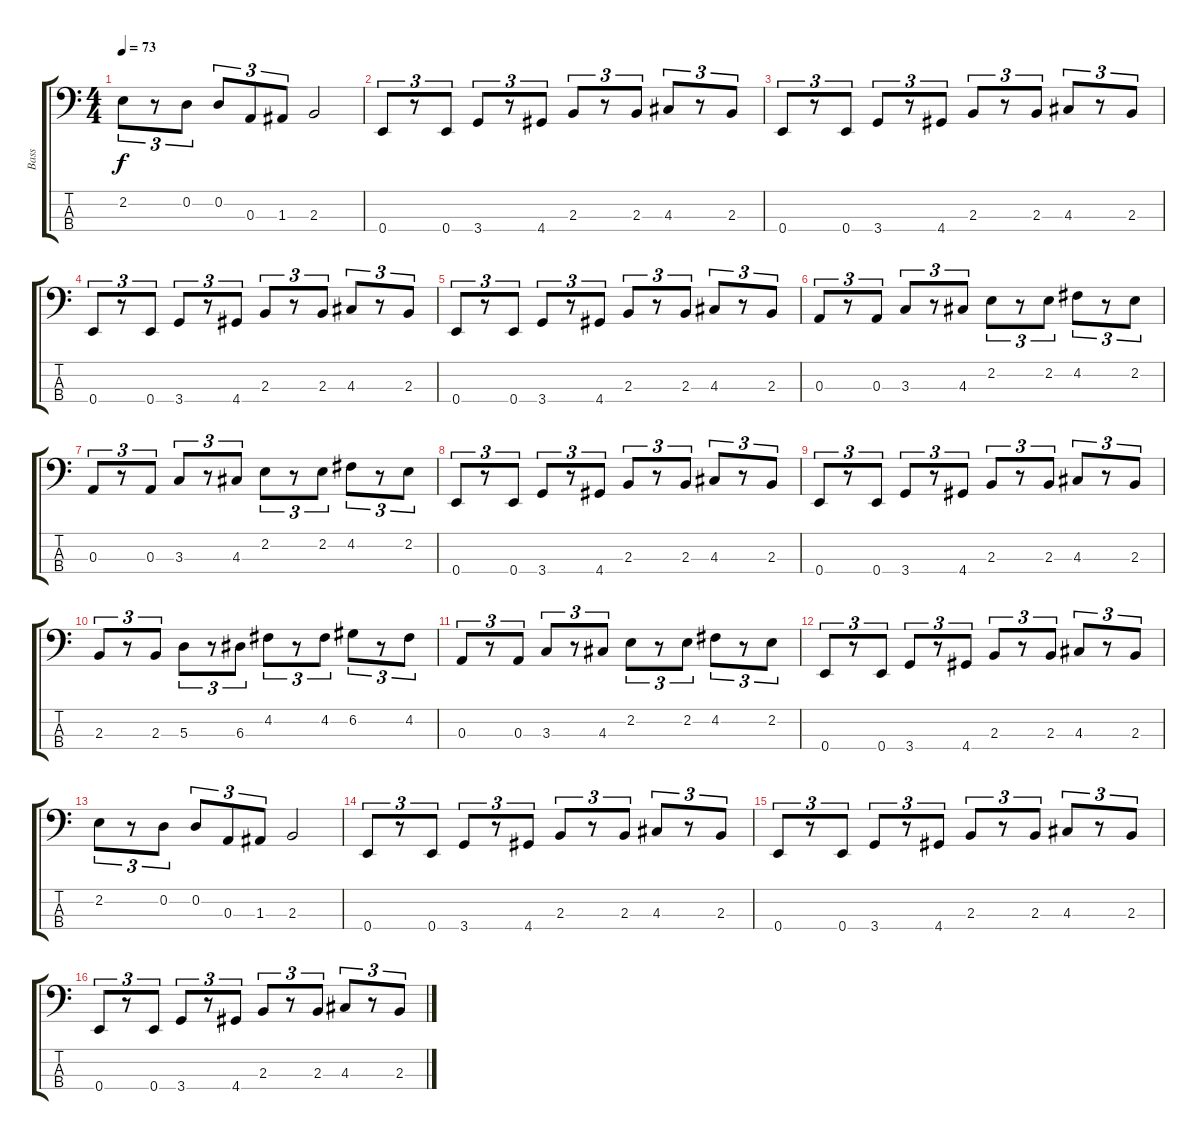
\track ("Bass" "Bass") {instrument electricbassfinger}
\staff {score tabs}
\tuning (G2 D2 A1 E1) {hide}
\ts (4 4)
\tempo 73
\clef f4
\ks c
2.2.8{tu (3 2) dy f} r.8{tu (3 2)} 0.2.8{tu (3 2)} 0.2.8{tu (3 2)} 0.3.8{tu (3 2)} 1.3.8{tu (3 2)} 2.3.2 |
0.4.8{tu (3 2)} r.8{tu (3 2)} 0.4.8{tu (3 2)} 3.4.8{tu (3 2)} r.8{tu (3 2)} 4.4.8{tu (3 2)} 2.3.8{tu (3 2)} r.8{tu (3 2)} 2.3.8{tu (3 2)} 4.3.8{tu (3 2)} r.8{tu (3 2)} 2.3.8{tu (3 2)} |
0.4.8{tu (3 2)} r.8{tu (3 2)} 0.4.8{tu (3 2)} 3.4.8{tu (3 2)} r.8{tu (3 2)} 4.4.8{tu (3 2)} 2.3.8{tu (3 2)} r.8{tu (3 2)} 2.3.8{tu (3 2)} 4.3.8{tu (3 2)} r.8{tu (3 2)} 2.3.8{tu (3 2)} |
0.4.8{tu (3 2)} r.8{tu (3 2)} 0.4.8{tu (3 2)} 3.4.8{tu (3 2)} r.8{tu (3 2)} 4.4.8{tu (3 2)} 2.3.8{tu (3 2)} r.8{tu (3 2)} 2.3.8{tu (3 2)} 4.3.8{tu (3 2)} r.8{tu (3 2)} 2.3.8{tu (3 2)} |
0.4.8{tu (3 2)} r.8{tu (3 2)} 0.4.8{tu (3 2)} 3.4.8{tu (3 2)} r.8{tu (3 2)} 4.4.8{tu (3 2)} 2.3.8{tu (3 2)} r.8{tu (3 2)} 2.3.8{tu (3 2)} 4.3.8{tu (3 2)} r.8{tu (3 2)} 2.3.8{tu (3 2)} |
0.3.8{tu (3 2)} r.8{tu (3 2)} 0.3.8{tu (3 2)} 3.3.8{tu (3 2)} r.8{tu (3 2)} 4.3.8{tu (3 2)} 2.2.8{tu (3 2)} r.8{tu (3 2)} 2.2.8{tu (3 2)} 4.2.8{tu (3 2)} r.8{tu (3 2)} 2.2.8{tu (3 2)} |
0.3.8{tu (3 2)} r.8{tu (3 2)} 0.3.8{tu (3 2)} 3.3.8{tu (3 2)} r.8{tu (3 2)} 4.3.8{tu (3 2)} 2.2.8{tu (3 2)} r.8{tu (3 2)} 2.2.8{tu (3 2)} 4.2.8{tu (3 2)} r.8{tu (3 2)} 2.2.8{tu (3 2)} |
0.4.8{tu (3 2)} r.8{tu (3 2)} 0.4.8{tu (3 2)} 3.4.8{tu (3 2)} r.8{tu (3 2)} 4.4.8{tu (3 2)} 2.3.8{tu (3 2)} r.8{tu (3 2)} 2.3.8{tu (3 2)} 4.3.8{tu (3 2)} r.8{tu (3 2)} 2.3.8{tu (3 2)} |
0.4.8{tu (3 2)} r.8{tu (3 2)} 0.4.8{tu (3 2)} 3.4.8{tu (3 2)} r.8{tu (3 2)} 4.4.8{tu (3 2)} 2.3.8{tu (3 2)} r.8{tu (3 2)} 2.3.8{tu (3 2)} 4.3.8{tu (3 2)} r.8{tu (3 2)} 2.3.8{tu (3 2)} |
2.3.8{tu (3 2)} r.8{tu (3 2)} 2.3.8{tu (3 2)} 5.3.8{tu (3 2)} r.8{tu (3 2)} 6.3.8{tu (3 2)} 4.2.8{tu (3 2)} r.8{tu (3 2)} 4.2.8{tu (3 2)} 6.2.8{tu (3 2)} r.8{tu (3 2)} 4.2.8{tu (3 2)} |
0.3.8{tu (3 2)} r.8{tu (3 2)} 0.3.8{tu (3 2)} 3.3.8{tu (3 2)} r.8{tu (3 2)} 4.3.8{tu (3 2)} 2.2.8{tu (3 2)} r.8{tu (3 2)} 2.2.8{tu (3 2)} 4.2.8{tu (3 2)} r.8{tu (3 2)} 2.2.8{tu (3 2)} |
0.4.8{tu (3 2)} r.8{tu (3 2)} 0.4.8{tu (3 2)} 3.4.8{tu (3 2)} r.8{tu (3 2)} 4.4.8{tu (3 2)} 2.3.8{tu (3 2)} r.8{tu (3 2)} 2.3.8{tu (3 2)} 4.3.8{tu (3 2)} r.8{tu (3 2)} 2.3.8{tu (3 2)} |
2.2.8{tu (3 2)} r.8{tu (3 2)} 0.2.8{tu (3 2)} 0.2.8{tu (3 2)} 0.3.8{tu (3 2)} 1.3.8{tu (3 2)} 2.3.2 |
0.4.8{tu (3 2)} r.8{tu (3 2)} 0.4.8{tu (3 2)} 3.4.8{tu (3 2)} r.8{tu (3 2)} 4.4.8{tu (3 2)} 2.3.8{tu (3 2)} r.8{tu (3 2)} 2.3.8{tu (3 2)} 4.3.8{tu (3 2)} r.8{tu (3 2)} 2.3.8{tu (3 2)} |
0.4.8{tu (3 2)} r.8{tu (3 2)} 0.4.8{tu (3 2)} 3.4.8{tu (3 2)} r.8{tu (3 2)} 4.4.8{tu (3 2)} 2.3.8{tu (3 2)} r.8{tu (3 2)} 2.3.8{tu (3 2)} 4.3.8{tu (3 2)} r.8{tu (3 2)} 2.3.8{tu (3 2)} |
0.4.8{tu (3 2)} r.8{tu (3 2)} 0.4.8{tu (3 2)} 3.4.8{tu (3 2)} r.8{tu (3 2)} 4.4.8{tu (3 2)} 2.3.8{tu (3 2)} r.8{tu (3 2)} 2.3.8{tu (3 2)} 4.3.8{tu (3 2)} r.8{tu (3 2)} 2.3.8{tu (3 2)}
